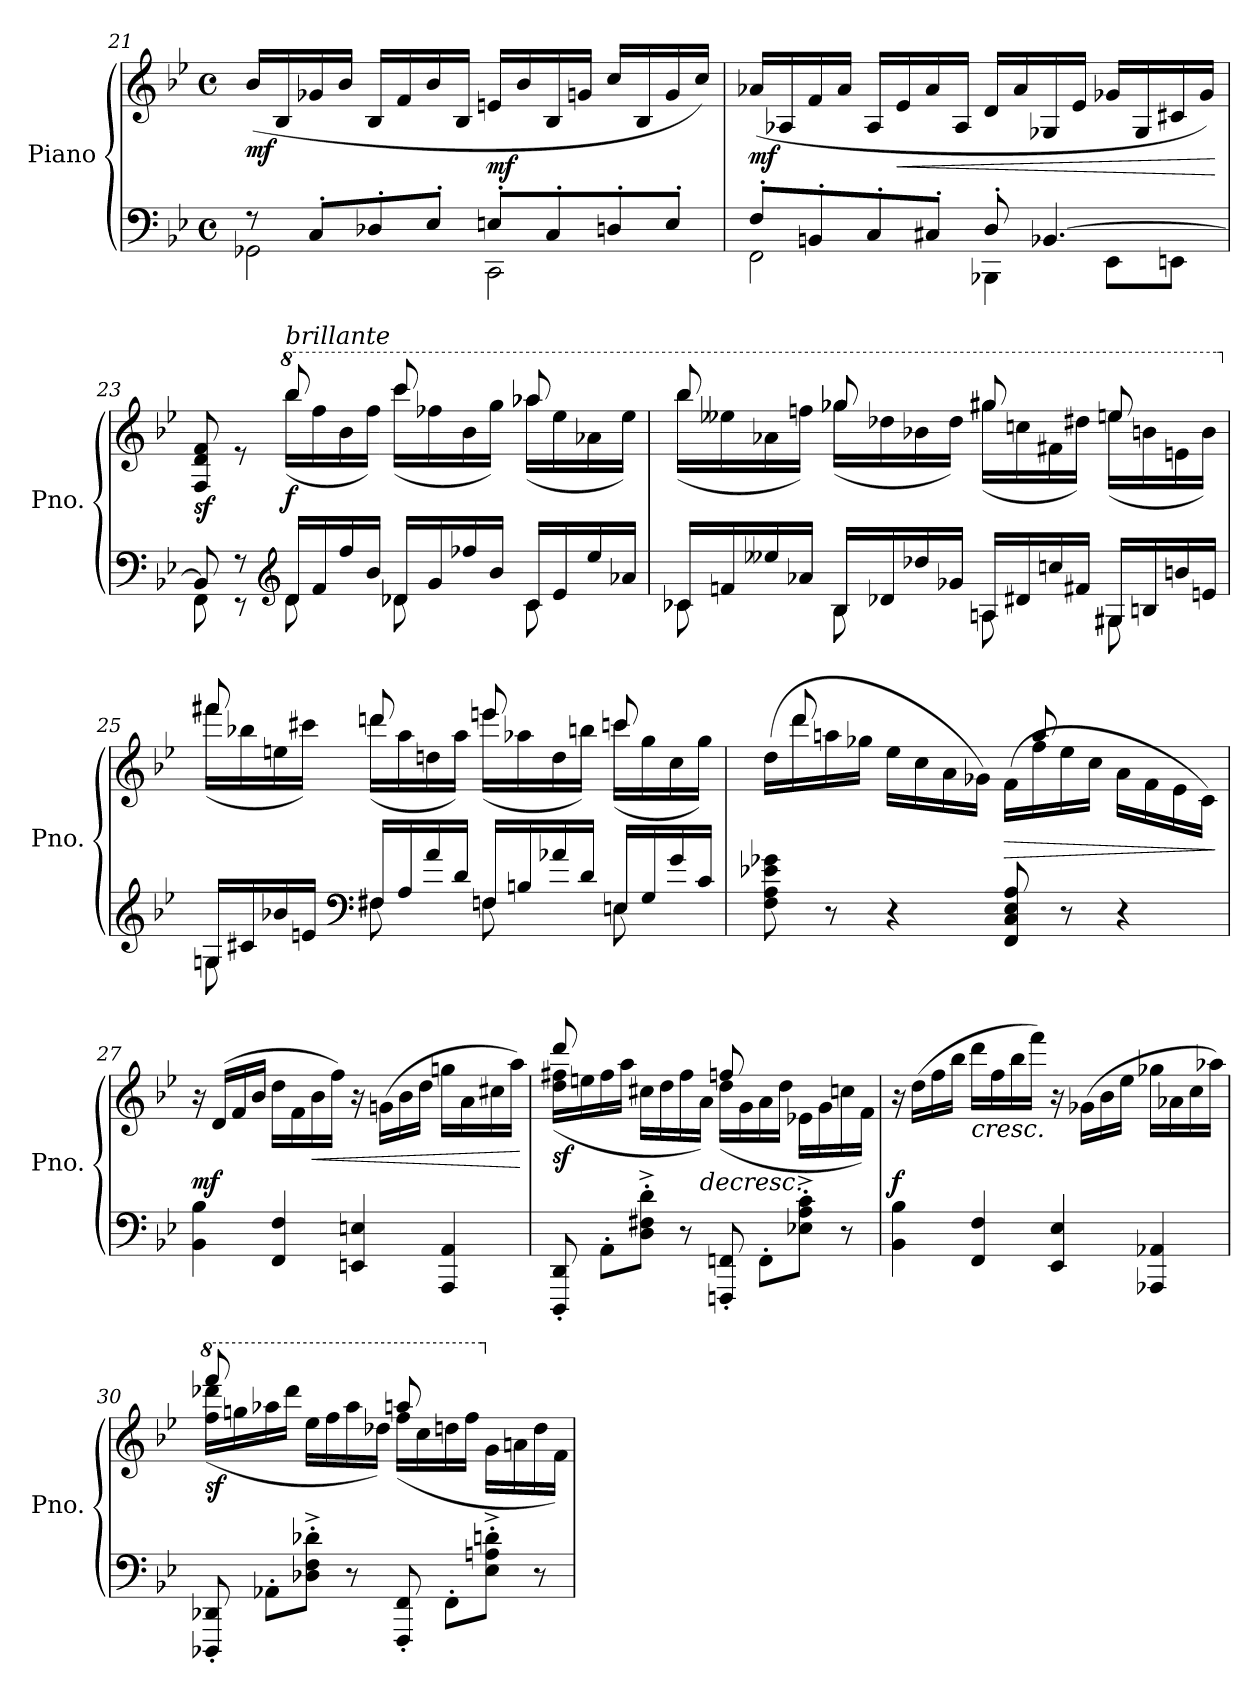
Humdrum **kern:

**kern	**kern	**dynam
*part1	*part1	*part1
*staff2	*staff1	*staff1/2
*I"Piano	*	*
*I'Pno.	*	*
!!LO:LB:g=z
*clefF4	*clefG2	*
*k[b-e-]	*k[b-e-]	*
*M4/4	*M4/4	*
*met(c)	*met(c)	*
=21	=21	=21
*^	*	*
!	!	!	!LO:DY:b
8r	2GG-X\	(16b-/LL	mf
.	.	16B-/	.
8C'/L	.	16g-X/	.
.	.	16b-/JJ	.
8D-X'/	.	16B-/LL	.
.	.	16f/	.
8E-'/J	.	16b-/	.
.	.	16B-/JJ	.
!	!	!	!LO:DY:b
8En'/L	2CC\	16en/LL	mf
.	.	16b-/	.
8C'/	.	16B-/	.
.	.	16gn/JJ	.
8Dn'/	.	16cc/LL	.
.	.	16B-/	.
8E'/J	.	16g/	.
.	.	16cc/JJ)	.
=22	=22	=22	=22
!	!	!	!LO:DY:b
8F'/L	2FF\	(16a-X/LL	mf
.	.	16A-X/	.
8BBn'/	.	16f/	.
.	.	16a-/JJ	.
8C'/	.	16A-/LL	.
!	!	!	!LO:HP:b
.	.	16e-/	<
8C#X'/J	.	16a-/	.
.	.	16A-/JJ	.
8D'/	4BBB-X\	16d/LL	.
.	.	16a-/	.
[4.BB-X/	.	16G-X/	.
.	.	16e-/JJ	.
.	8EE-\L	16g-X/LL	.
.	.	16G-/	.
.	8EEn\J	16c#X/	.
.	.	16g-/JJ)	.
*v	*v	*	*
.	.	[
!!LO:LB:g=z
=23	=23	=23
*	*MM108	*
*^	*^	*
!	!	!	!	!LO:DY:b
8BB-/]	8FF\	8F/ 8d/ 8f/	4rcccyy	sf
8r	8r	8re	.	.
*clefG2	*	*	*	*
*	*	*8va	*	*
*	*	*MM108	*	*
!	!	!LO:TX:a:i:t=brillante	!	!
!	!	!	!	!LO:DY:b
16d/LL	8d\	8bbb-/	(16bbb-\LL	f
*	*	*MM120	*	*
16f/	.	.	16fff\	.
16ff/	8ryy	8ryy	16bb-\	.
16b-/JJ	.	.	16fff\JJ)	.
*	*	*MM108	*	*
16d-X/LL	8d-\	8cccc/	(16cccc\LL	.
*	*	*MM120	*	*
16g/	.	.	16fff-X\	.
16ff-X/	8ryy	8ryy	16bb-\	.
16b-/JJ	.	.	16ggg\JJ)	.
*	*	*MM108	*	*
16c/LL	8c\	8aaa-X/	(16aaa-\LL	.
*	*	*MM120	*	*
16e-/	.	.	16eee-\	.
16ee-/	8ryy	8ryy	16aa-X\	.
16a-X/JJ	.	.	16eee-\JJ)	.
=24	=24	=24	=24	=24
*	*	*MM108	*	*
16c-X/LL	8c-\	8bbb-/	(16bbb-\LL	.
*	*	*MM120	*	*
16fn/	.	.	16eee--X\	.
16ee--X/	8ryy	8ryy	16aa-X\	.
16a-X/JJ	.	.	16fffn\JJ)	.
*	*	*MM108	*	*
16B-/LL	8B-\	8ggg-X/	(16ggg-\LL	.
*	*	*MM120	*	*
16d-X/	.	.	16ddd-X\	.
16dd-X/	8ryy	8ryy	16bb-X\	.
16g-X/JJ	.	.	16ddd-\JJ)	.
*	*	*MM108	*	*
16A/LL	8An\	8ggg#X/	(16ggg#\LL	.
*	*	*MM120	*	*
16d#X/	.	.	16cccn\	.
16ccn/	8ryy	8ryy	16ff#X\	.
16f#X/JJ	.	.	16ddd#X\JJ)	.
*	*	*MM108	*	*
16G#X/LL	8G#\	8eeen/	(16eee\LL	.
*	*	*MM120	*	*
16Bn/	.	.	16bbn\	.
16bn/	8ryy	8ryy	16een\	.
16en/JJ	.	.	16bb\JJ)	.
!!LO:LB:g=z	!!
=25	=25	=25	=25	=25
*	*	*X8va	*	*
*	*	*MM108	*	*
16Gn/LL	8G\	8fff#X/	(16fff#\LL	.
*	*	*MM120	*	*
16c#X/	.	.	16bb-X\	.
16b-X/	8ryy	8ryy	16een\	.
16en/JJ	.	.	16ccc#X\JJ)	.
*clefF4	*	*	*	*
*	*	*MM108	*	*
16F#X/LL	8F#\	8dddn/	(16ddd\LL	.
*	*	*MM120	*	*
16A/	.	.	16aa\	.
16a/	8ryy	8ryy	16ddn\	.
16d/JJ	.	.	16aa\JJ)	.
*	*	*MM108	*	*
16Fn/LL	8F\	8eeen/	(16eee\LL	.
*	*	*MM120	*	*
16Bn/	.	.	16aa-X\	.
16a-X/	8ryy	8ryy	16dd\	.
16d/JJ	.	.	16bbn\JJ)	.
*	*	*MM108	*	*
16En/LL	8E\	8cccn/	(16ccc\LL	.
*	*	*MM120	*	*
16G/	.	.	16gg\	.
16g/	8ryy	8ryy	16cc\	.
16c#/JJ	.	.	16gg\JJ)	.
*v	*v	*	*	*
=26	=26	=26	=26
8F\ 8A\ 8e-X\ 8g-X\	16ryy	(16dd\LL	.
*	*MM100	*	*
.	8ddd/	16ddd\	.
*	*MM120	*	*
8r	.	16aan\	.
.	16ryy	16gg-X\JJ	.
4r	4ryy	16ee-\LL	.
.	.	16cc\	.
.	.	16a\	.
.	.	16g-X\JJ)	.
!	!	!	!LO:HP:b
8FF/ 8C/ 8E-/ 8A/	16ryy	(16f\LL	>
*	*MM100	*	*
.	8aa/	16ff\	.
*	*MM120	*	*
8r	.	16ee-\	.
.	16ryy	16cc\JJ	.
4r	4ryy	16a\LL	.
.	.	16f\	.
.	.	16e-\	.
.	.	16c\JJ)	.
*	*v	*v	*
.	.	]
!!LO:LB:g=z
=27	=27	=27
!	!	!LO:DY:a=2
4BB-\ 4B-\	16r	mf
.	(16d/LL	.
.	16f/	.
.	16b-/JJ	.
4FF/ 4F/	16dd\LL	.
.	16f\	.
!	!	!LO:HP:b
.	16b-\	<
.	16ff\JJ)	.
4EEn/ 4En/	16r	.
.	(16gn\LL	.
.	16b-\	.
.	16dd\JJ	.
4AAA/ 4AA/	16ggn\LL	.
.	16a\	.
.	16cc#X\	.
.	16aa\JJ)	.
.	.	[
=28	=28	=28
*	*^	*
!	!	!	!LO:DY:b
8DDD/' 8DD/'	8ddd/	(>16dd\ 16ff#X\LL	sf
.	.	16een\	.
8AA'\L	8rffyy	16ff#\	.
.	.	16aa\JJ	.
8D\'^ 8F#X\'^ 8d\'^J	4ryy	16cc#X\LL	.
.	.	16dd\	.
8r	.	16ff#\	.
!	!	!	!LO:HP:b
.	.	16a\JJ)	>
8FFFn/' 8FFn/'	8ffn/	(>16dd\LL	.
.	.	16g\	.
8FF'\L	8ryy	16a\	.
.	.	16dd\JJ	.
8E-X\'^ 8A\'^ 8c\'^J	4ryy	16e-X\LL	.
.	.	16g\	.
8r	.	16ccn\	.
.	.	16f\JJ)	.
!!LO:PB:g=z
=29	=29	=29	=29
!	!	!	!LO:DY:a=2
*	*v	*v	*
4BB-\ 4B-\	16r	f
.	(16dd\LL	.
.	16ff\	.
.	16bb-\JJ	.
!	!	!LO:HP:b
4FF/ 4F/	16ddd\LL	<
.	16ff\	.
.	16bb-\	.
.	16fff\JJ)	.
4EE-/ 4E-/	16r	.
.	(16g-X\LL	.
.	16b-\	.
.	16ee-\JJ	.
4AAA-X/ 4AA-X/	16gg-X\LL	.
.	16a-X\	.
.	16cc\	.
*	*MM100	*
.	16aa-X\JJ)	.
.	.	]
=30	=30	=30
*	*8va	*
*	*^	*
!	!	!	!LO:DY:b
8DDD-X/' 8DD-X/'	8ffff/	(>16fff\ 16dddd-X\LL	sf
*	*MM120	*	*
.	.	16gggn\	.
8AA-X'\L	8raayy	16aaa-X\	.
.	.	16dddd-\JJ	.
8D-X\'^ 8F\'^ 8d-X\'^J	4rddyy	16eee-\LL	.
.	.	16fff\	.
8r	.	16aaa-\	.
.	.	16ddd-X\JJ)	.
*	*MM100	*	*
8FFF/' 8FF/'	8aaan/	(>16fff\LL	.
*	*MM120	*	*
.	.	16ccc\	.
8FF'\L	8rddyy	16dddn\	.
.	.	16fff\JJ	.
8E-\'^ 8An\'^ 8dn\'^J	4rddyy	16gg\LL	.
.	.	16aan\	.
8r	.	16ddd\	.
.	.	16ff\JJ)	.
*	*v	*v	*
.	.	[
*	*X8va	*
=	=	=
*-	*-	*-
